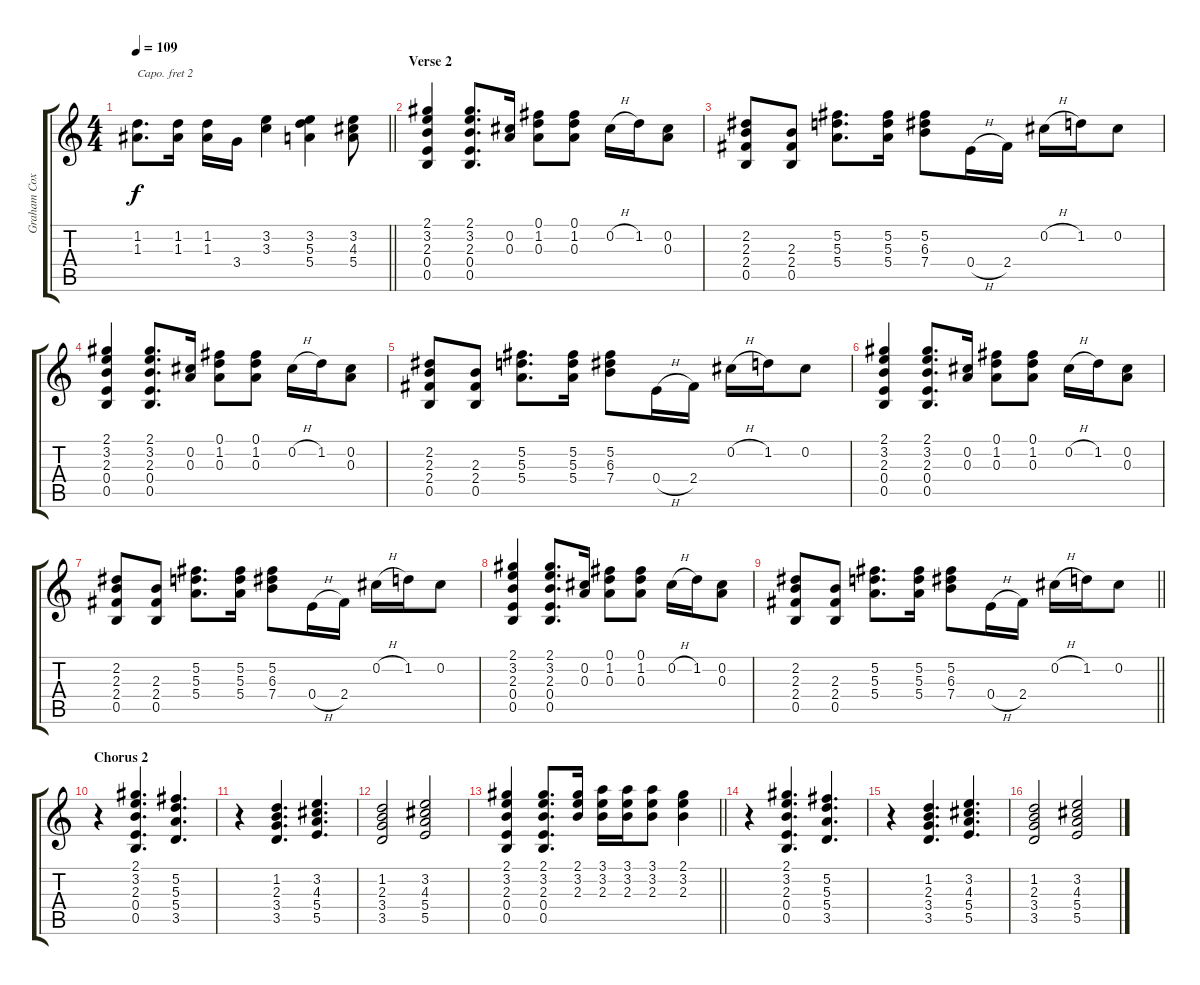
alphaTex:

\track ("Graham Coxon - Guitar" "Graham Cox") {instrument overdrivenguitar}
\staff {score tabs}
\capo 2
\tuning (E4 B3 G3 D3 A2 E2) {hide}
\ts (4 4)
\tempo 109
\clef g2
\barLineRight lightlight
\ks c
(1.2 1.3).8{d dy f} (1.2 1.3).16 (1.2 1.3).16 3.4.16 (3.2 3.3).4 (3.2 5.3 5.4).4 (3.2 4.3 5.4).8 |
\section ("" "Verse 2")
(2.1 3.2 2.3 0.4 0.5).4 (2.1 3.2 2.3 0.4 0.5).8{d} (0.2 0.3).16 (0.1 1.2 0.3).8 (0.1 1.2 0.3).8 0.2{h}.16 1.2.16 (0.2 0.3).8 |
(2.2 2.3 2.4 0.5).8 (2.3 2.4 0.5).8 (5.2 5.3 5.4).8{d} (5.2 5.3 5.4).16 (5.2 6.3 7.4).8 0.4{h}.16 2.4.16 0.2{h}.16 1.2.16 0.2.8 |
(2.1 3.2 2.3 0.4 0.5).4 (2.1 3.2 2.3 0.4 0.5).8{d} (0.2 0.3).16 (0.1 1.2 0.3).8 (0.1 1.2 0.3).8 0.2{h}.16 1.2.16 (0.2 0.3).8 |
(2.2 2.3 2.4 0.5).8 (2.3 2.4 0.5).8 (5.2 5.3 5.4).8{d} (5.2 5.3 5.4).16 (5.2 6.3 7.4).8 0.4{h}.16 2.4.16 0.2{h}.16 1.2.16 0.2.8 |
(2.1 3.2 2.3 0.4 0.5).4 (2.1 3.2 2.3 0.4 0.5).8{d} (0.2 0.3).16 (0.1 1.2 0.3).8 (0.1 1.2 0.3).8 0.2{h}.16 1.2.16 (0.2 0.3).8 |
(2.2 2.3 2.4 0.5).8 (2.3 2.4 0.5).8 (5.2 5.3 5.4).8{d} (5.2 5.3 5.4).16 (5.2 6.3 7.4).8 0.4{h}.16 2.4.16 0.2{h}.16 1.2.16 0.2.8 |
(2.1 3.2 2.3 0.4 0.5).4 (2.1 3.2 2.3 0.4 0.5).8{d} (0.2 0.3).16 (0.1 1.2 0.3).8 (0.1 1.2 0.3).8 0.2{h}.16 1.2.16 (0.2 0.3).8 |
\barLineRight lightlight
(2.2 2.3 2.4 0.5).8 (2.3 2.4 0.5).8 (5.2 5.3 5.4).8{d} (5.2 5.3 5.4).16 (5.2 6.3 7.4).8 0.4{h}.16 2.4.16 0.2{h}.16 1.2.16 0.2.8 |
\section ("" "Chorus 2")
r.4 (2.1 3.2 2.3 0.4 0.5).4{d} (5.2 5.3 5.4 3.5).4{d} |
r.4 (1.2 2.3 3.4 3.5).4{d} (3.2 4.3 5.4 5.5).4{d} |
(1.2 2.3 3.4 3.5).2 (3.2 4.3 5.4 5.5).2 |
\barLineRight lightlight
(2.1 3.2 2.3 0.4 0.5).4 (2.1 3.2 2.3 0.4 0.5).8{d} (2.1 3.2 2.3).16 (3.1 3.2 2.3).16 (3.1 3.2 2.3).16 (3.1 3.2 2.3).8 (2.1 3.2 2.3).4 |
r.4 (2.1 3.2 2.3 0.4 0.5).4{d} (5.2 5.3 5.4 3.5).4{d} |
r.4 (1.2 2.3 3.4 3.5).4{d} (3.2 4.3 5.4 5.5).4{d} |
(1.2 2.3 3.4 3.5).2 (3.2 4.3 5.4 5.5).2
